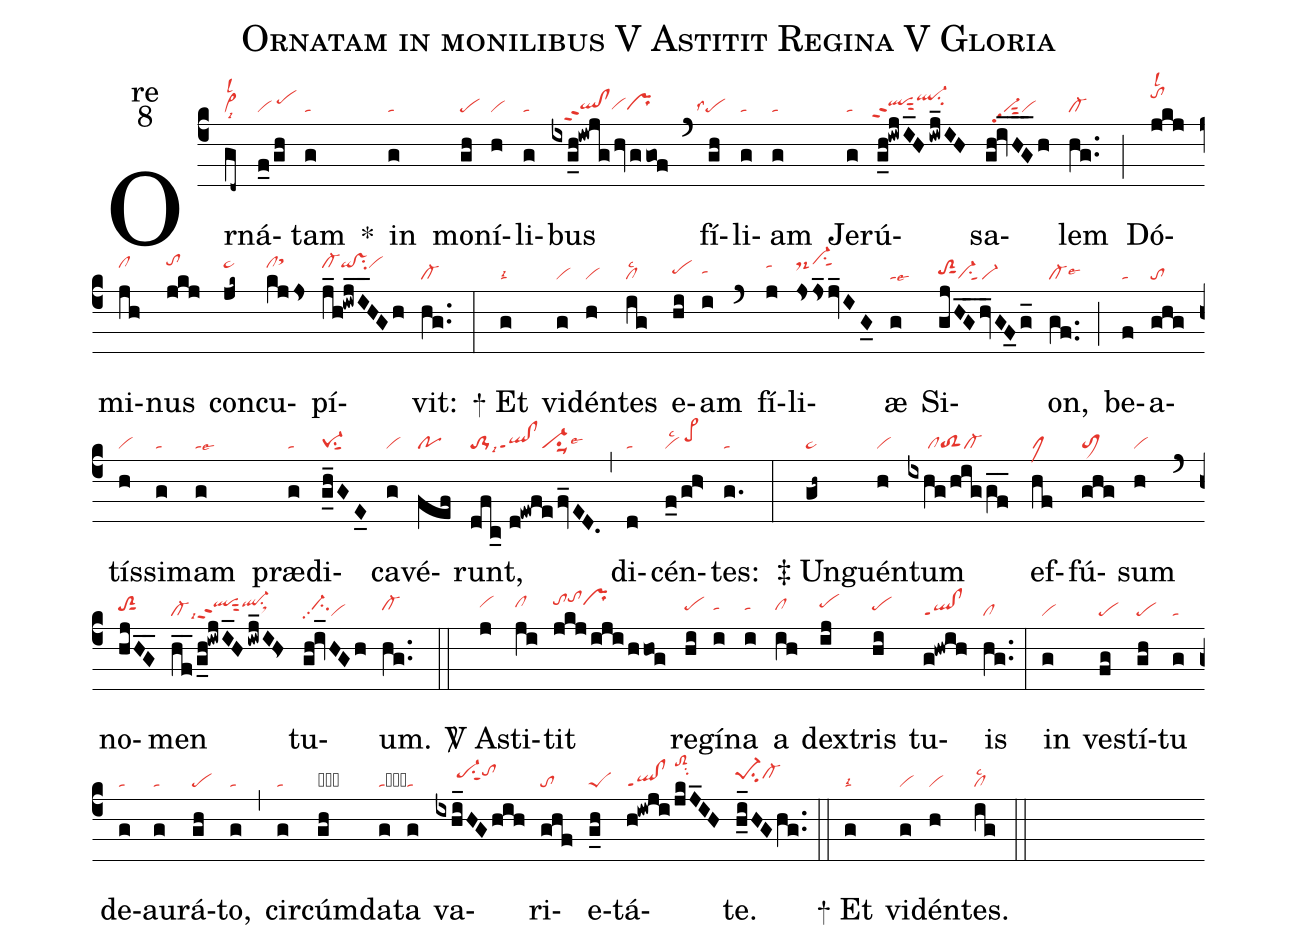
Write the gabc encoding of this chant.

name:Ornatam in monilibus V Astitit Regina V Gloria;
office-part:re;
mode:8;
nabc-lines:1;
%%
(c4) Or(gd~|vi>lsl2lsi8)ná(f_0/gh|vi/pehi)tam(g|ta) <sp>*</sp>() in(g|ta) mo(gh|pe)ní(h|vi)li(g|ta)bus(ixg_h!iwjg/hvggof|///qlhg!clhgppt2vihgprhg) (`) fí(gh|```pelss4)li(g|ta)am(g|ta) Je(g|ta)rú(g_h!iwjI_H/iwj_IH|`qlhhppt2sut2ql-hjsu2)sa(gh!iv_H_G_h|//vi-sut2pp2vi)lem(hg..|cl-) (;) Dó(jkj|tohklsl2)mi(jh|clhj)nus(jkj|tohk) con(jk~|pe~hj)cu(kjjs|clhjsthl)pí(j_h!iwj_I_HGh|cl-hjqihj!vshjsu2vihj)vit:(hg..|cl-) (:)

<sp>+</sp> Et(g|talsi2) vi(g|vi)dén(h|vi)tes(ig|cllsc2) e(hi|pehh)am(i|tahh) (`) fí(j|tahj)li(jsjs_2jv_IG_0|ds-hjvi-hksu1sut1)æ(g|talse6) Si(gjHG__hv_GF_0g_|toS2hhsut1vi-su1sut1vi-)on,(gf..|cl-lse6) (;) be(f|ta)a(ghg|to)tís(h|vi)si(g|ta)mam(g|talse6) præ(g|ta)di(g_h_GE_0|pe-1su1sut1)ca(g|vi)vé(fef|po)runt,(dfc_//d!ewfe/fv_ED.|to-1lsi9ql!clppt1vi-su1suu1lse6) (,) di(d|ta)cén(f_0/gh>|vilsc2/pe>hi)tes:(g.|ta) (:)

<sp>‡</sp> Un(gh~|pe~)guén(h|vi)tum(ixhg/higgf__|/////cltoS2cl-) ef(hf|clM)fú(ghg|toM1)sum(h|vi) (`) no(hjHG__|toS2hhsut1)men(hf__/g_h!iwjI_H/iwj_IH>|cl-lsi9qlhippt2sut2ql-hisu1sux1) tu(gh!iv_HGh|//ci-hhpp2vi)um.(hg..|cl-hh) (::)

<sp>V/</sp> A(j|vihi)sti(ji|clhi)tit(jkj/iji/hhog|tohjtohkprhj) re(hi|pehh)gí(i|tahh)na(i|tahh) a(ih|clhh) dex(ij|pehi)tris(hi|pehh) tu(g!hwih|ql!clppt1)is(hg..|cl) (:) in(g|vi) ves(fg|pe)tí(gh|pe)tu(g|ta) de(g|ta)au(g|ta)rá(gh|pe)to,(g|ta) (,) cir(g|ta)cúm(gh|obpe)da(g|tacb)ta(g|ta) va(ixhi_HGhih|/////pe-hisu1sut1tohj)ri(ghf|to)e(g_h|peS)tá(h!iwji/jkJ_IH|ql!clppt1/toS2hmsu2)te.(h_i_HGhg..|pe-1hisu2cl-hi) (::)

<sp>+</sp> Et(g|talsi2) vi(g|vi)dén(h|vi)tes.(ig|cllsc2) (::)
